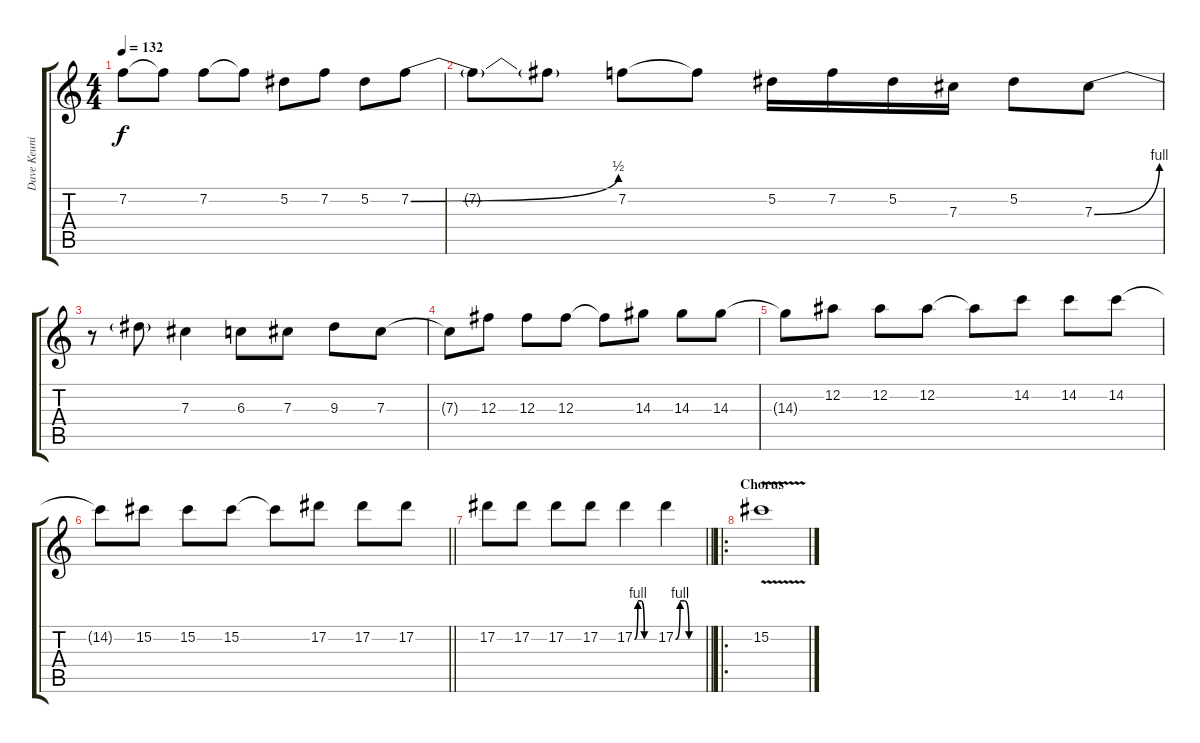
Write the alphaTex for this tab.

\track ("Dave Keuning" "Dave Keuni") {instrument electricguitarmuted}
\staff {score tabs}
\tuning (Eb4 Bb3 Gb3 Db3 Ab2 Eb2) {hide}
\ts (4 4)
\tempo 132
\clef g2
\ks c
7.2{t}.8{dy f} 7.2{t}.8 7.2.8 7.2{t}.8 5.2.8 7.2.8 5.2.8 7.2{be (bend 0 0 60 2)}.8 |
7.2{t}.8 7.2{t}.8 7.2.8 7.2{t}.8 5.2.16 7.2.16 5.2.16 7.3.16 5.2.8 7.3{be (bend 0 0 60 4)}.8 |
r.8 7.3{t}.8 7.3.4 6.3.8 7.3.8 9.3.8 7.3.8 |
7.3{t}.8 12.3.8 12.3.8 12.3.8 12.3{t}.8 14.3.8 14.3.8 14.3.8 |
14.3{t}.8 12.2.8 12.2.8 12.2.8 12.2{t}.8 14.2.8 14.2.8 14.2.8 |
\barLineRight lightlight
14.2{t}.8 15.2.8 15.2.8 15.2.8 15.2{t}.8 17.2.8 17.2.8 17.2.8 |
\section ("" "")
\barLineRight lightlight
17.2.8 17.2.8 17.2.8 17.2.8 17.2{be (custom 0 0 10 4 20 4 30 0 60 0)}.4 17.2{be (custom 0 0 10 4 20 4 30 0 60 0)}.4 |
\ro
\section ("" "Chorus")
15.2{v}.1{instrument distortionguitar}
